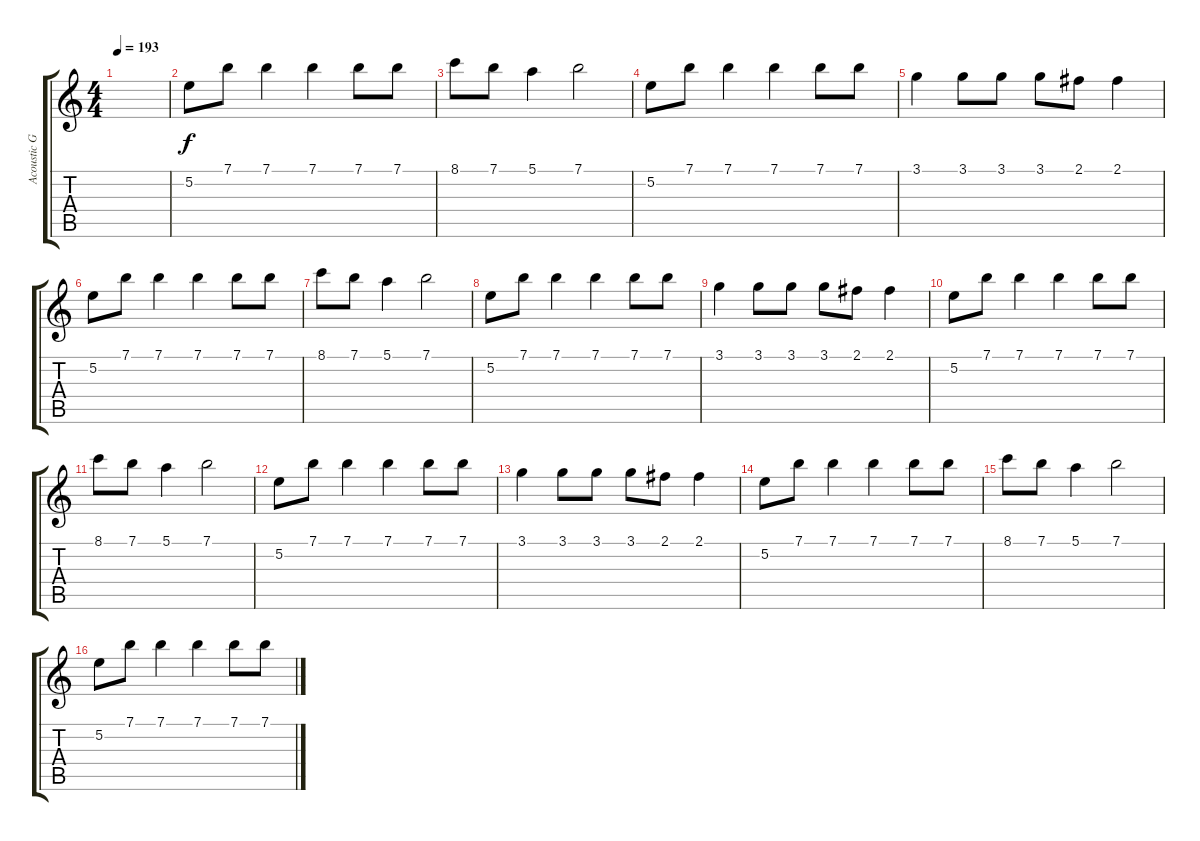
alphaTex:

\track ("Acoustic Guitar" "Acoustic G") {instrument acousticguitarsteel}
\staff {score tabs}
\tuning (E4 B3 G3 D3 A2 E2) {hide}
\ts (4 4)
\tempo 193
\clef g2
\ks c
|
5.2.8 7.1.8 7.1.4 7.1.4 7.1.8 7.1.8 |
8.1.8 7.1.8 5.1.4 7.1.2 |
5.2.8 7.1.8 7.1.4 7.1.4 7.1.8 7.1.8 |
3.1.4 3.1.8 3.1.8 3.1.8 2.1.8 2.1.4 |
5.2.8 7.1.8 7.1.4 7.1.4 7.1.8 7.1.8 |
8.1.8 7.1.8 5.1.4 7.1.2 |
5.2.8 7.1.8 7.1.4 7.1.4 7.1.8 7.1.8 |
3.1.4 3.1.8 3.1.8 3.1.8 2.1.8 2.1.4 |
5.2.8 7.1.8 7.1.4 7.1.4 7.1.8 7.1.8 |
8.1.8 7.1.8 5.1.4 7.1.2 |
5.2.8 7.1.8 7.1.4 7.1.4 7.1.8 7.1.8 |
3.1.4 3.1.8 3.1.8 3.1.8 2.1.8 2.1.4 |
5.2.8 7.1.8 7.1.4 7.1.4 7.1.8 7.1.8 |
8.1.8 7.1.8 5.1.4 7.1.2 |
5.2.8 7.1.8 7.1.4 7.1.4 7.1.8 7.1.8
